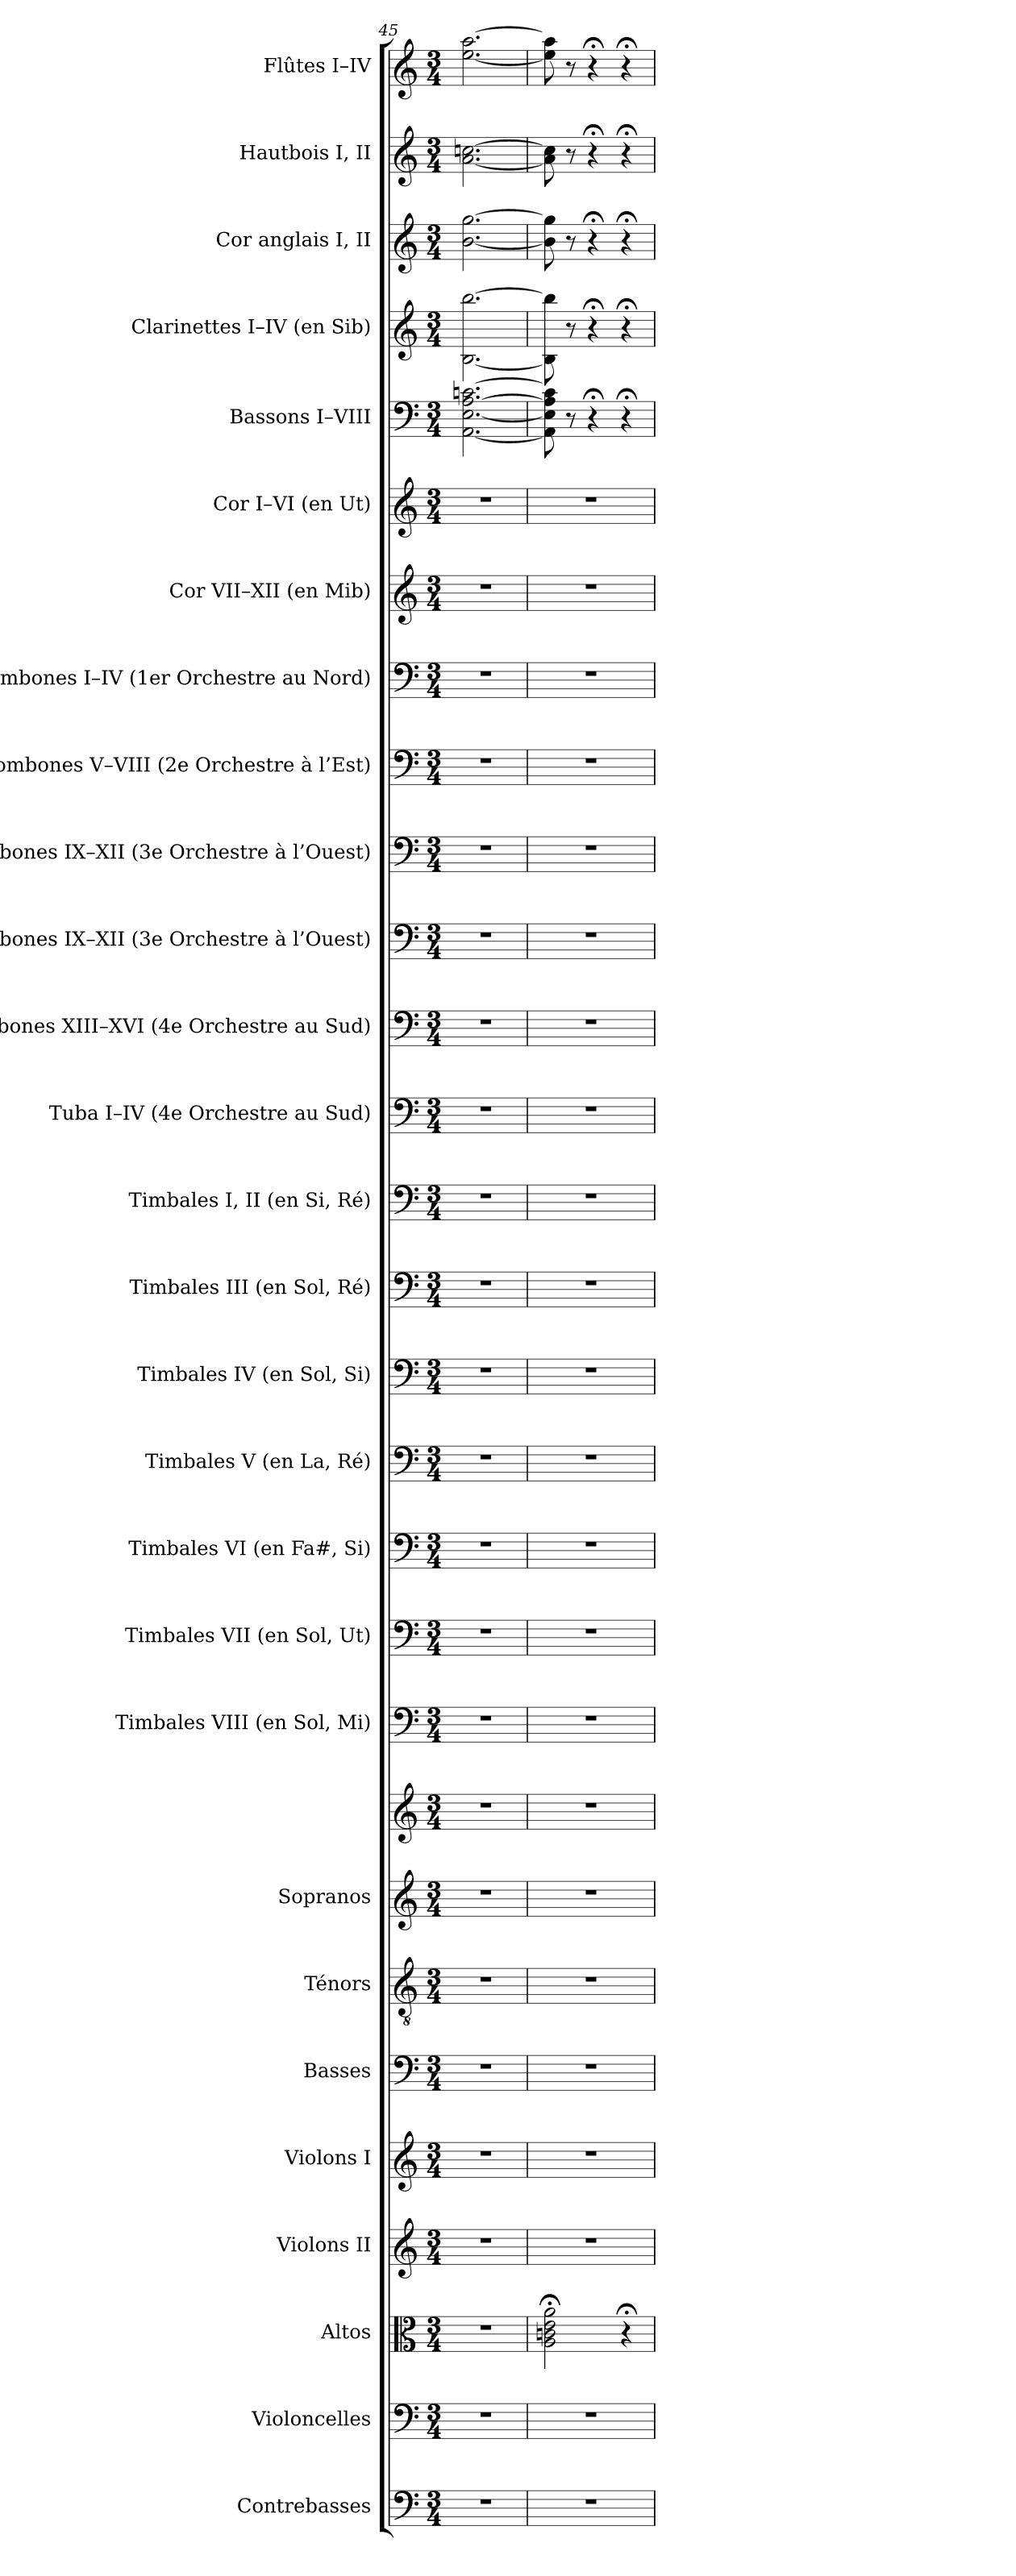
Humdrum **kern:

**kern	**kern	**kern	**kern	**kern	**kern	**kern	**kern	**kern	**kern	**kern	**kern	**kern	**kern	**kern	**kern	**kern	**kern	**kern	**kern	**kern	**kern	**kern	**kern	**kern	**kern	**kern	**kern	**kern
*part28	*part27	*part26	*part25	*part24	*part23	*part22	*part21	*part21	*part20	*part19	*part18	*part17	*part16	*part15	*part14	*part13	*part12	*part11	*part10	*part9	*part8	*part7	*part6	*part5	*part4	*part3	*part2	*part1
*staff29	*staff28	*staff27	*staff26	*staff25	*staff24	*staff23	*staff22	*staff21	*staff20	*staff19	*staff18	*staff17	*staff16	*staff15	*staff14	*staff13	*staff12	*staff11	*staff10	*staff9	*staff8	*staff7	*staff6	*staff5	*staff4	*staff3	*staff2	*staff1
*I"Contrebasses	*I"Violoncelles	*I"Altos	*I"Violons II	*I"Violons I	*I"Basses	*I"Ténors	*I"Sopranos	*	*I"Timbales VIII (en Sol, Mi)	*I"Timbales VII (en Sol, Ut)	*I"Timbales VI (en Fa#, Si)	*I"Timbales V (en La, Ré)	*I"Timbales IV (en Sol, Si)	*I"Timbales III (en Sol, Ré)	*I"Timbales I, II (en Si, Ré)	*I"Tuba I–IV (4e Orchestre au Sud)	*I"Trombones XIII–XVI (4e Orchestre au Sud)	*I"Trombones IX–XII (3e Orchestre à l’Ouest)	*I"Trombones IX–XII (3e Orchestre à l’Ouest)	*I"Trombones V–VIII (2e Orchestre à l’Est)	*I"Trombones I–IV (1er Orchestre au Nord)	*I"Cor VII–XII (en Mib)	*I"Cor I–VI (en Ut)	*I"Bassons I–VIII	*I"Clarinettes I–IV (en Sib)	*I"Cor anglais I, II	*I"Hautbois I, II	*I"Flûtes I–IV
*I'Cb.	*I'Vlles	*I'Altos	*I'Vns II	*I'Vns I	*I'Basses	*I'Tén.	*I'Sopr.	*	*I'VIII	*I'VII	*I'VI	*I'Timb.  V	*I'IV	*I'III	*I'I, II	*I'Tb.	*I'4e Orchestre	*	*I'Trb.  3e Orchestre	*I'2e Orchestre	*I'1er Orchestre	*I'Cor (Mib)	*I'Cor (Ut)	*I'Bns	*I'Cl. (Sib)	*I'C. a.	*I'Hb.	*I'Fl.
*clefF4	*clefF4	*clefC3	*clefG2	*clefG2	*clefF4	*clefGv2	*clefG2	*clefG2	*clefF4	*clefF4	*clefF4	*clefF4	*clefF4	*clefF4	*clefF4	*clefF4	*clefF4	*clefF4	*clefF4	*clefF4	*clefF4	*clefG2	*clefG2	*clefF4	*clefG2	*clefG2	*clefG2	*clefG2
*ITrd7c12	*	*	*	*	*	*ITrd7c12	*	*	*	*	*	*	*	*	*	*	*	*	*	*	*	*ITrd5c9	*ITrd7c12	*	*ITrd1c2	*ITrd4c7	*	*
*k[]	*k[]	*k[]	*k[]	*k[]	*k[]	*k[]	*k[]	*k[]	*k[]	*k[]	*k[]	*k[]	*k[]	*k[]	*k[]	*k[]	*k[]	*k[]	*k[]	*k[]	*k[]	*k[b-e-a-]	*k[]	*k[]	*k[b-e-]	*k[b-]	*k[]	*k[]
*C:	*C:	*C:	*C:	*C:	*C:	*C:	*C:	*C:	*C:	*C:	*C:	*C:	*C:	*C:	*C:	*C:	*C:	*C:	*C:	*C:	*C:	*E-:	*C:	*C:	*B-:	*F:	*C:	*C:
*M3/4	*M3/4	*M3/4	*M3/4	*M3/4	*M3/4	*M3/4	*M3/4	*M3/4	*M3/4	*M3/4	*M3/4	*M3/4	*M3/4	*M3/4	*M3/4	*M3/4	*M3/4	*M3/4	*M3/4	*M3/4	*M3/4	*M3/4	*M3/4	*M3/4	*M3/4	*M3/4	*M3/4	*M3/4
=45	=45	=45	=45	=45	=45	=45	=45	=45	=45	=45	=45	=45	=45	=45	=45	=45	=45	=45	=45	=45	=45	=45	=45	=45	=45	=45	=45	=45
!LO:N:vis=1	!LO:N:vis=1	!LO:N:vis=1	!LO:N:vis=1	!LO:N:vis=1	!LO:N:vis=1	!LO:N:vis=1	!LO:N:vis=1	!LO:N:vis=1	!LO:N:vis=1	!LO:N:vis=1	!LO:N:vis=1	!LO:N:vis=1	!LO:N:vis=1	!LO:N:vis=1	!LO:N:vis=1	!LO:N:vis=1	!LO:N:vis=1	!LO:N:vis=1	!LO:N:vis=1	!LO:N:vis=1	!LO:N:vis=1	!LO:N:vis=1	!LO:N:vis=1	!	!	!	!	!
2.r	2.r	2.r	2.r	2.r	2.r	2.r	2.r	2.r	2.r	2.r	2.r	2.r	2.r	2.r	2.r	2.r	2.r	2.r	2.r	2.r	2.r	2.r	2.r	[<2.AAi\ [<2.Ei [>2.Ai [>2.cni	[<2.Ai\ [>2.aai	[<2.ei\ [>2.cci	[<2.ai\ [>2.ccni	[<2.eei\ [>2.aai
=46	=46	=46	=46	=46	=46	=46	=46	=46	=46	=46	=46	=46	=46	=46	=46	=46	=46	=46	=46	=46	=46	=46	=46	=46	=46	=46	=46	=46
!LO:N:vis=1	!LO:N:vis=1	!	!LO:N:vis=1	!LO:N:vis=1	!LO:N:vis=1	!LO:N:vis=1	!LO:N:vis=1	!LO:N:vis=1	!LO:N:vis=1	!LO:N:vis=1	!LO:N:vis=1	!LO:N:vis=1	!LO:N:vis=1	!LO:N:vis=1	!LO:N:vis=1	!LO:N:vis=1	!LO:N:vis=1	!LO:N:vis=1	!LO:N:vis=1	!LO:N:vis=1	!LO:N:vis=1	!LO:N:vis=1	!LO:N:vis=1	!	!	!	!	!
2.r	2.r	2Ai\; 2cni; 2ei; 2ai;	2.r	2.r	2.r	2.r	2.r	2.r	2.r	2.r	2.r	2.r	2.r	2.r	2.r	2.r	2.r	2.r	2.r	2.r	2.r	2.r	2.r	8AAi\] 8Ei] 8Ai] 8ci]	8Ai\] 8aai]	8ei\] 8cci]	8ai\] 8cci]	8eei\] 8aai]
.	.	.	.	.	.	.	.	.	.	.	.	.	.	.	.	.	.	.	.	.	.	.	.	8r	8r	8r	8r	8r
.	.	.	.	.	.	.	.	.	.	.	.	.	.	.	.	.	.	.	.	.	.	.	.	4r;	4r;	4r;	4r;	4r;
.	.	4r;	.	.	.	.	.	.	.	.	.	.	.	.	.	.	.	.	.	.	.	.	.	4r;	4r;	4r;	4r;	4r;
=	=	=	=	=	=	=	=	=	=	=	=	=	=	=	=	=	=	=	=	=	=	=	=	=	=	=	=	=
*-	*-	*-	*-	*-	*-	*-	*-	*-	*-	*-	*-	*-	*-	*-	*-	*-	*-	*-	*-	*-	*-	*-	*-	*-	*-	*-	*-	*-
